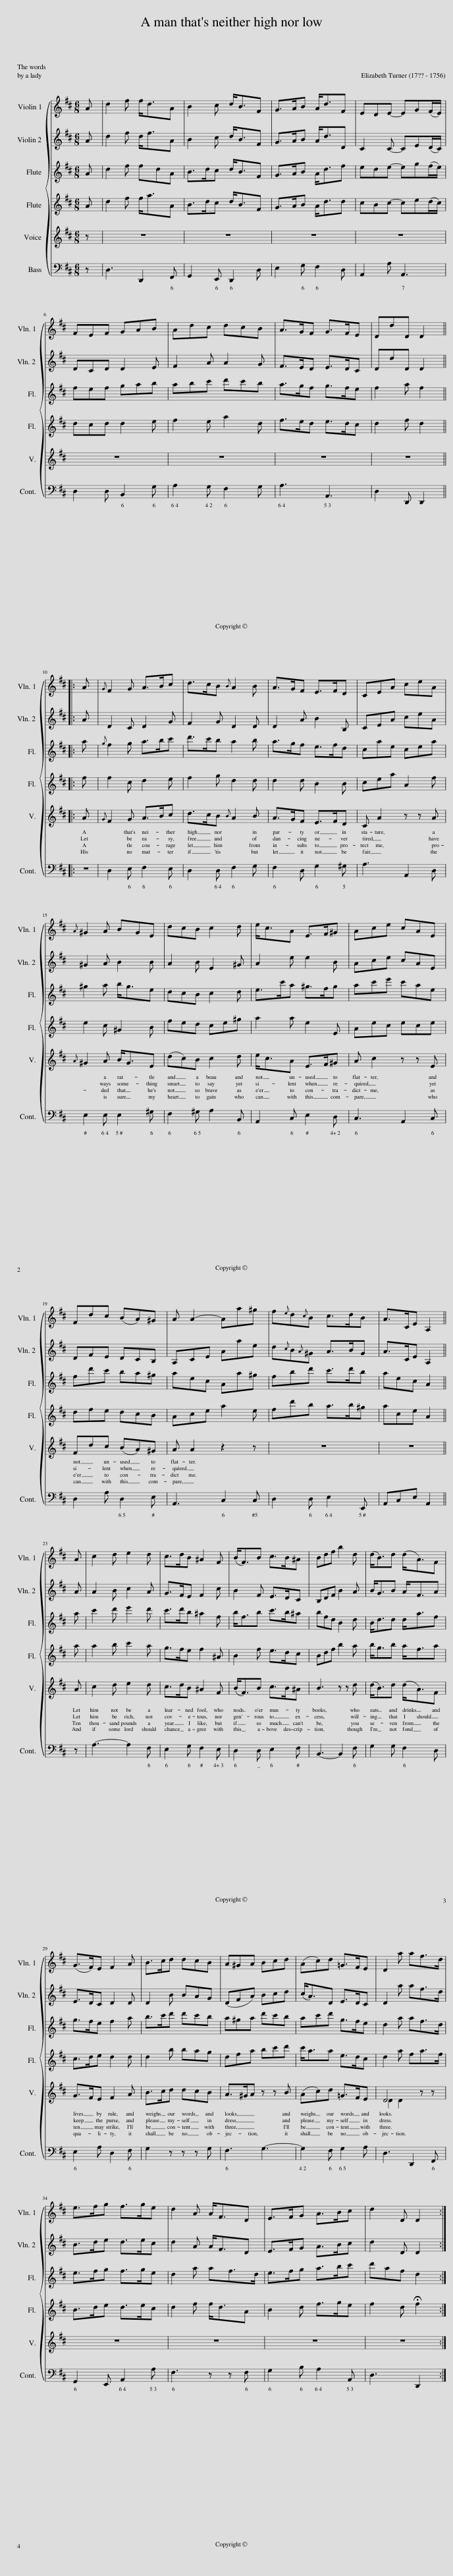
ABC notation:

X:1
%%score { 1 2 3 4 ( 5 6 ) 7 }
L:1/8
M:6/8
I:linebreak $
K:D
V:1 treble
V:2 treble
V:3 treble
V:4 treble
V:5 treble
V:6 treble
V:7 bass
V:1
 A | d2 f f<dA | B2 c d<BF | G>AB A<dF | EDE- EG(F/E/) |$ %5
 FEF GAB | Adc dcB | A>GF G>FE | DdD D2 |:$ A | %10
{G} F2 G A>Bc | d>cB{B} A2 B | A>GF E>FD | CEA ceA |${A} ^G2 A BGE | %15
 dcB c2 d | e<cA E>F^G | Ace cAE |$ Fdc (BA)^G | A A2- Aa^g | %20
 f{e}d{c}B c>dB | A>CE A,2 ||$ A | c2 d e2 d | c>dB ^A2 F | %25
 (B<F)B c>B^A | Bdf b2 d | (d<B)d (d<A)F |$ (G>F)E F2 A | B>cd dcB | %30
 A^GA Bcd | (Ac)d =G>FE | D2 a af>d |$ e>fg f>ge | d2 A A<FD | %35
 E>FG A>Bc | d2 D D2 :| %37
V:2
 A | d2 f d<fA | B2 c d<BF | G>AB A<dD | C2 C- CE(D/C/) |$ %5
 DCD D2 E | F2 A A2 G | F>ED E>DC | DdD D2 |:$ A | %10
 D2 C D2 G | F2 G D2 D | D2 A B2 B, | CEA ceA |$ ^G2 A B2 B | %15
 A2 B E2 ^G | A2 e e2 B | Ace cAE |$ DFE DCB, | A,CE Aae | %20
 d{c}B{A}^G A>BG | A>CE A,2 ||$ A | A2 B c2 A | G>FE F2 c | %25
 B2 F E>DC | B,DF B2 A | B<GB A<FA |$ E>DC D2 D | D2 B BAG | %30
 (DFA) Bcd | (c<A)D E>DC | D2 a af>d |$ B>de d>ec | d2 A A<FD | %35
 E>FG A>Bc | d2 D D2 :| %37
V:3
 A | d2 f fdA | B>dc d<BF | G>AB A<df | ede- eg(f/e/) |$ %5
 fef gab | abc' d'c'b | a>gf g>fe | f2 a f2 |:$ a | %10
{g} f2 g a>bc' | d'>c'b a2 b | a>gf e>fd | cae cea |$ ^g2 a b<ge | %15
 dcB c2 d | e>c'a ^g>fg | ac'e' c'ae |$ fd'c' ba^g | aec Aa^g | %20
 fbd' c'>d'b | aec A2 ||$ a | c'2 d' e'2 d' | c'>d'b ^a2 f | %25
 b<fb c'>b^a | bfd B2 d | B<dd d<af |$ g>fe f2 a | b>c'd' d'c'b | %30
 a^ga d'c'b | ac'd' g>fe | d2 a af>d |$ e>fg f>ge | d2 a af>d | %35
 e>fg a>bc' | d'af d2 :| %37
V:4
 A | d2 f f<aA | B>dc d<BF | G>AB A<dd | cBc- ce(d/c/) |$ %5
 dcd d2 e | f2 e a2 d | f>ed e>dc | d2 f d2 |:$ f | %10
 f2 c d2 e | f2 g d2 d | d2 d B2 B | cea A2 f |$ e2 c ^G2 B | %15
 fed ce^g | a2 a e2 E | Aec ece |$ dfe dcB | Ace a2 e | %20
 fd'b a>b^g | ace A2 ||$ a | a2 b c'2 a | g>fe f2 ^A | %25
 B2 f e>dc | Bdf b2 a | b<gb a<fa |$ c>de d2 d | d2 b bag | %30
 dfa bc'd' | c'<aa e>dc | d2 a fa>f |$ B>de d>ec | d2 f f<dA | %35
 B2 d f>ge | f2 d !fermata!f2 :| %37
V:5
 z | z6 | z6 | z6 | z6 |$ %5
 z6 | z6 | z6 | z5 |:$ A | %10
{G} F2 G A>Bc | d>cB{B} A2 B | A>GF E>FD | C A2 z z A |${A} ^G2 A B<GE | %15
 (dc)B c2 d | e<cA E>F^G | A c2 z z E |$ Fdc (BA)^G | A A2 z2 z | %20
 z6 | z5 ||$ A | c2 d e2 d | c>dB ^A2 F | %25
 (B<F)B c>B^A | B3 z z d | (d<B)d (d<A)F |$ G>FE F2 A | B>cd dcB | %30
 A>^GA z z B | (Ac)d =G>FE | D2 D2 z z |$ z6 | z6 | %35
 z6 | z5 :| %37
V:6
 x | x6 | x6 | x6 | x6 |$ %5
 x6 | x6 | x6 | x5 |:$ x | %10
 x6 | x6 | x6 | x6 |$ x6 | %15
 x6 | x6 | x6 |$ x6 | x6 | %20
 x6 | x5 ||$ x | x6 | x6 | %25
 x6 | x6 | x6 |$ x6 | x6 | %30
 x6 | x6 | D4 x x |$ x6 | x6 | %35
 x6 | x5 :| %37
V:7
 z | D,3 D,,2 F,, | G,,2 E,, D,,2 D, | E,2 G, F,2 D, | A,,2 A, A,,3 |$ %5
 D,2 D, B,,2 G, | A,2 G, F,2 G, | A,3 A,,3 | D,2 D,, D,,2 |:$ z | %10
 D,2 E, F,2 E, | D,2 D, F,2 G, | F,2 D, G,2 ^G, | A,3 A,,2 D, |$ E,2 E, E,2 ^G, | %15
 F,2 ^G, A,2 B,, | A,,2 C, E,2 D, | C,3 A,,2 C, |$ D,2 A, D,2 E, | A,,3 C,2 C, | %20
 D,2 D, E,2 E,, | A,,C,E, A,,2 ||$ z | A,3- A,2 F, | E,2 G, F,2 E, | %25
 D,2 D, E,2 F, | B,,3- B,,2 F, | G,2 G, F,2 D, |$ E,2 A, D,2 F, | G,2 z z z G, | %30
 F,3 G,3- | G,2 F, G,2 A, | D,3 D,,2 F,, |$ G,,2 E,, A,,2 A, | F,3 z z F, | %35
 G,2 B, A,2 A,, | D,3 D,,2 :| %37
